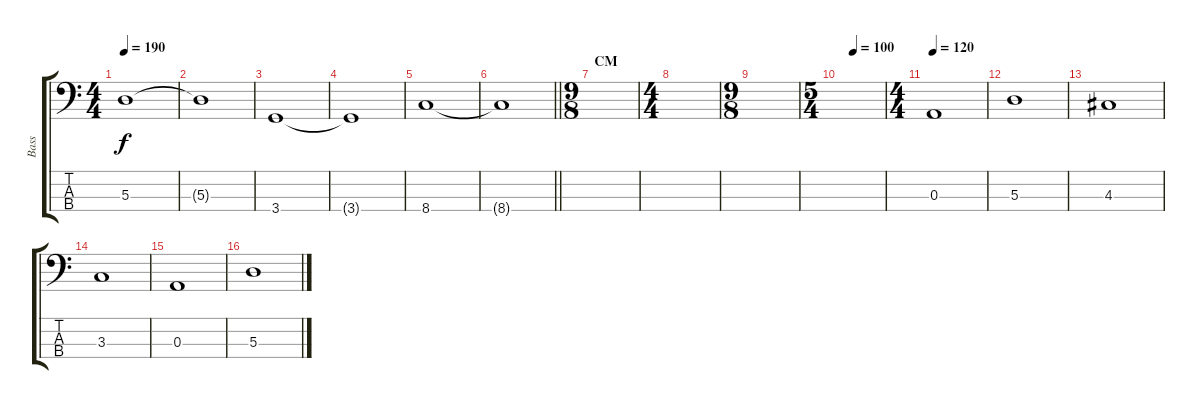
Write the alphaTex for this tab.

\track ("Bass" "Bass") {instrument electricbasspick}
\staff {score tabs}
\tuning (G2 D2 A1 E1) {hide}
\ts (4 4)
\tempo 190
\clef f4
\ks c
5.3.1{dy f} |
5.3{t}.1 |
3.4.1 |
3.4{t}.1 |
8.4.1 |
\barLineRight lightlight
8.4{t}.1 |
\ts (9 8)
\section ("" "CM")
|
\ts (4 4)
|
\ts (9 8)
|
\ts (5 4)
\tempo (100 0.3)
|
\ts (4 4)
\tempo 120
0.3.1 |
5.3.1 |
4.3.1 |
3.3.1 |
0.3.1 |
5.3.1
